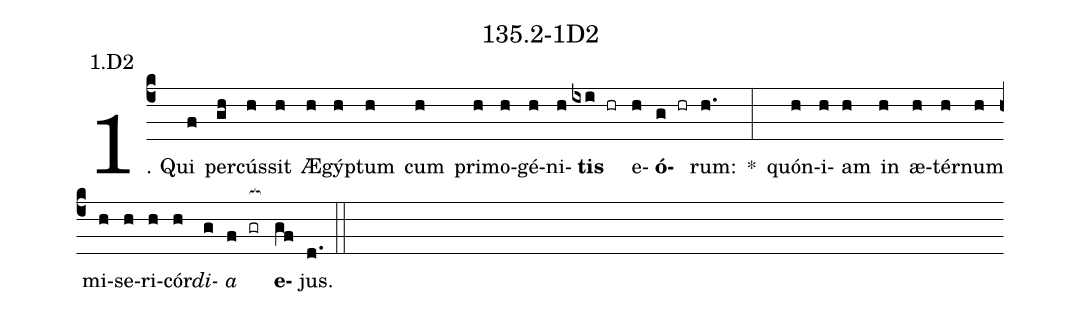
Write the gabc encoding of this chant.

name: 135.2-1D2;
annotation: 1.D2;
%%
(c4)1. Qui(f) per(gh)cús(h)sit(h) Æ(h)gýp(h)tum(h) cum(h) pri(h)mo(h)gé(h)ni(h)<b>tis</b>(ixi hr) e(h)<b>ó</b>(g hr)rum:(h.) *(:) quón(h)i(h)am(h) in(h) æ(h)tér(h)num(h) mi(h)se(h)ri(h)cór(h)<i>di</i>(g)<i>a</i>(f gr[ocb:1{]) <b>e</b>(gf[ocb:0}])jus.(d.) (::)
